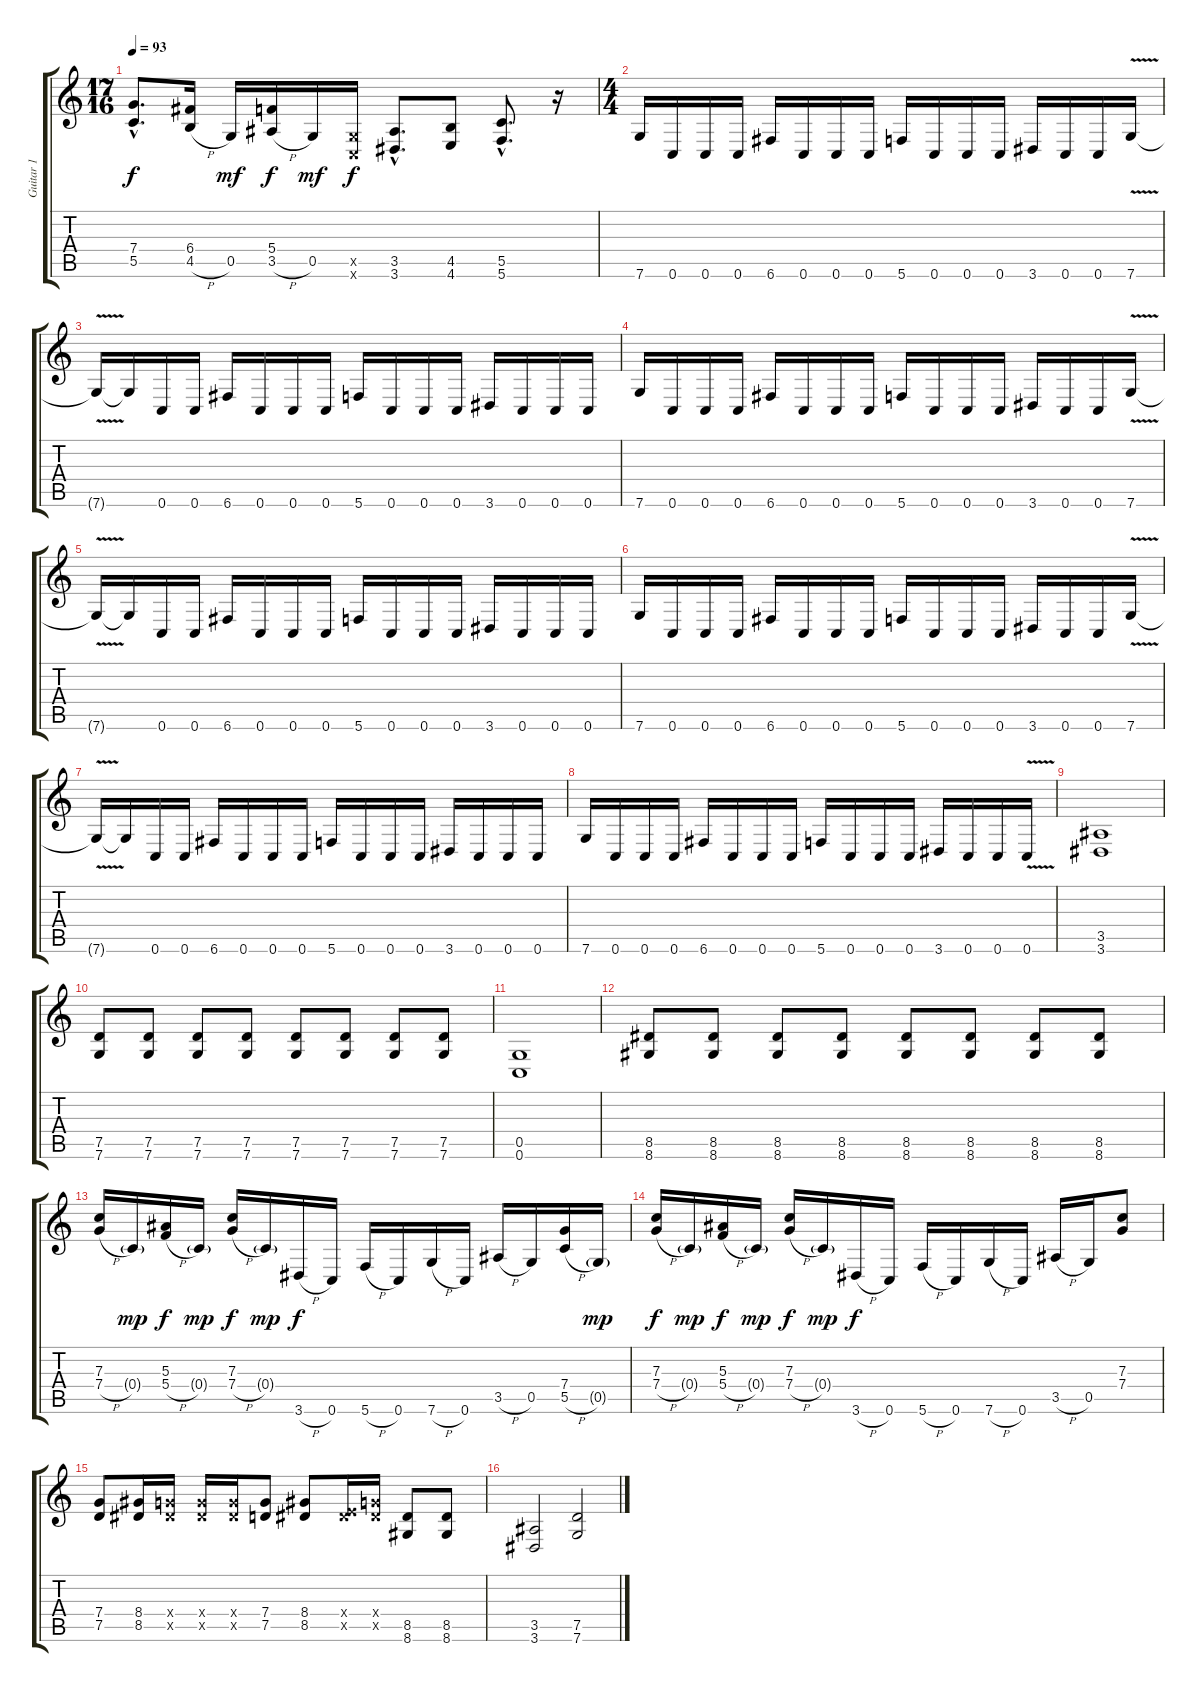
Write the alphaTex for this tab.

\track ("Guitar 1" "Guitar 1") {instrument distortionguitar}
\staff {score tabs}
\tuning (D4 A3 F3 C3 G2 C2) {hide}
\ts (17 16)
\tempo 93
\clef g2
\ks c
(7.4{hac} 5.5{hac}).8{d dy f} (6.4 4.5{h}).16 0.5.16{dy mf} (5.4 3.5{h}).16{dy f} 0.5.16{dy mf} (0.5{x} 0.6{x}).16{dy f} (3.5{hac} 3.6{hac}).8{d} (4.5 4.6).8 (5.5{hac} 5.6{hac}).8{d} r.16 |
\ts (4 4)
7.6.16{volume 13 instrument distortionguitar} 0.6.16 0.6.16 0.6.16 6.6.16 0.6.16 0.6.16 0.6.16 5.6.16 0.6.16 0.6.16 0.6.16 3.6.16 0.6.16 0.6.16 7.6{v}.16 |
7.6{t}.16 7.6{t}.16 0.6.16 0.6.16 6.6.16 0.6.16 0.6.16 0.6.16 5.6.16 0.6.16 0.6.16 0.6.16 3.6.16 0.6.16 0.6.16 0.6.16 |
7.6.16 0.6.16 0.6.16 0.6.16 6.6.16 0.6.16 0.6.16 0.6.16 5.6.16 0.6.16 0.6.16 0.6.16 3.6.16 0.6.16 0.6.16 7.6{v}.16 |
7.6{t}.16 7.6{t}.16 0.6.16 0.6.16 6.6.16 0.6.16 0.6.16 0.6.16 5.6.16 0.6.16 0.6.16 0.6.16 3.6.16 0.6.16 0.6.16 0.6.16 |
7.6.16 0.6.16 0.6.16 0.6.16 6.6.16 0.6.16 0.6.16 0.6.16 5.6.16 0.6.16 0.6.16 0.6.16 3.6.16 0.6.16 0.6.16 7.6{v}.16 |
7.6{t}.16 7.6{t}.16 0.6.16 0.6.16 6.6.16 0.6.16 0.6.16 0.6.16 5.6.16 0.6.16 0.6.16 0.6.16 3.6.16 0.6.16 0.6.16 0.6.16 |
7.6.16 0.6.16 0.6.16 0.6.16 6.6.16 0.6.16 0.6.16 0.6.16 5.6.16 0.6.16 0.6.16 0.6.16 3.6.16 0.6.16 0.6.16 0.6{v}.16 |
(3.5 3.6).1 |
(7.5 7.6).8 (7.5 7.6).8 (7.5 7.6).8 (7.5 7.6).8 (7.5 7.6).8 (7.5 7.6).8 (7.5 7.6).8 (7.5 7.6).8 |
(0.5 0.6).1 |
(8.5 8.6).8 (8.5 8.6).8 (8.5 8.6).8 (8.5 8.6).8 (8.5 8.6).8 (8.5 8.6).8 (8.5 8.6).8 (8.5 8.6).8 |
(7.3 7.4{h}).16{volume 13} 0.4{g}.16{dy mp} (5.3 5.4{h}).16{dy f} 0.4{g}.16{dy mp} (7.3 7.4{h}).16{dy f} 0.4{g}.16{dy mp} 3.6{h}.16{dy f} 0.6.16 5.6{h}.16 0.6.16 7.6{h}.16 0.6.16 3.5{h}.16 0.5.16 (7.4 5.5{h}).16 0.5{g}.16{dy mp} |
(7.3 7.4{h}).16{dy f} 0.4{g}.16{dy mp} (5.3 5.4{h}).16{dy f} 0.4{g}.16{dy mp} (7.3 7.4{h}).16{dy f} 0.4{g}.16{dy mp} 3.6{h}.16{dy f} 0.6.16 5.6{h}.16 0.6.16 7.6{h}.16 0.6.16 3.5{h}.16 0.5.16 (7.3 7.4).8 |
(7.4 7.5).8 (8.4 8.5).16 (7.4{x} 8.5{x}).16 (7.4{x} 8.5{x}).16 (7.4{x} 8.5{x}).16 (7.4 7.5).8 (8.4 8.5).8 (4.4{x} 8.5{x}).16 (7.4{x} 8.5{x}).16 (8.5 8.6).8 (8.5 8.6).8 |
(3.5 3.6).2 (7.5 7.6).2
